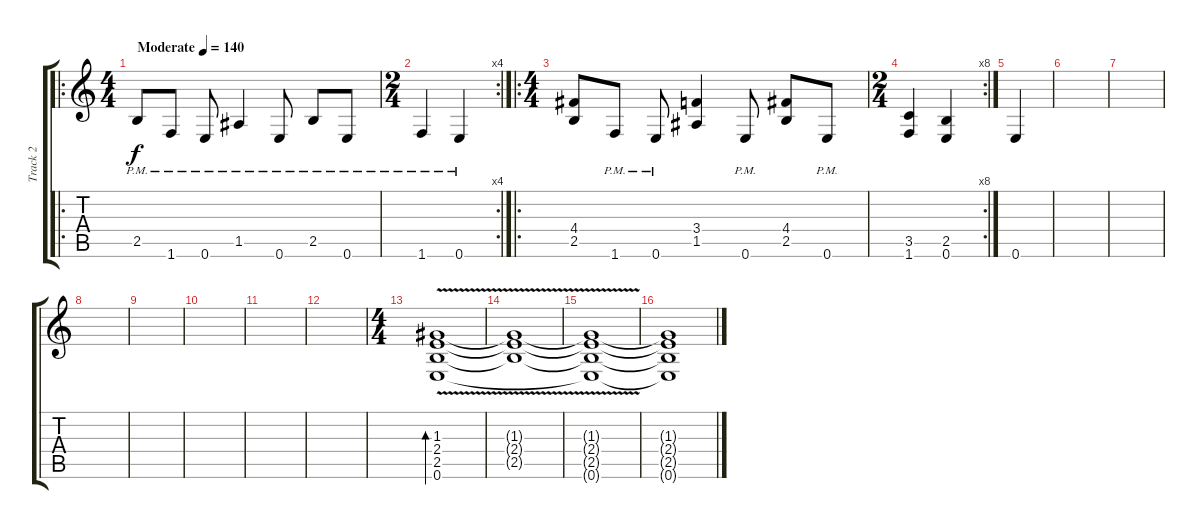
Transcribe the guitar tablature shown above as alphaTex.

\track ("Track 2" "Track 2") {instrument distortionguitar}
\staff {score tabs}
\tuning (E4 B3 G3 D3 A2 E2) {hide}
\ro
\ts (4 4)
\tempo (140 "Moderate")
\clef g2
\ks c
2.5{pm}.8{dy f instrument distortionguitar} 1.6{pm}.8 0.6{pm}.8 1.5{pm}.4 0.6{pm}.8 2.5{pm}.8 0.6{pm}.8 |
\rc 4
\ts (2 4)
1.6{pm}.4 0.6{pm}.4 |
\ro
\ts (4 4)
(4.4 2.5).8 1.6{pm}.8 0.6{pm}.8 (3.4 1.5).4 0.6{pm}.8 (4.4 2.5).8 0.6{pm}.8 |
\rc 8
\ts (2 4)
(3.5 1.6).4 (2.5 0.6).4 |
0.6.4 |
|
|
|
|
|
|
|
\ts (4 4)
(1.3{v} 2.4{v} 2.5{v} 0.6{v}).1{bd 120} |
(1.3{t} 2.4{t} 2.5{t}).1 |
(1.3{t} 2.4{t} 2.5{t} 0.6{t}).1 |
(1.3{t} 2.4{t} 2.5{t} 0.6{t}).1
